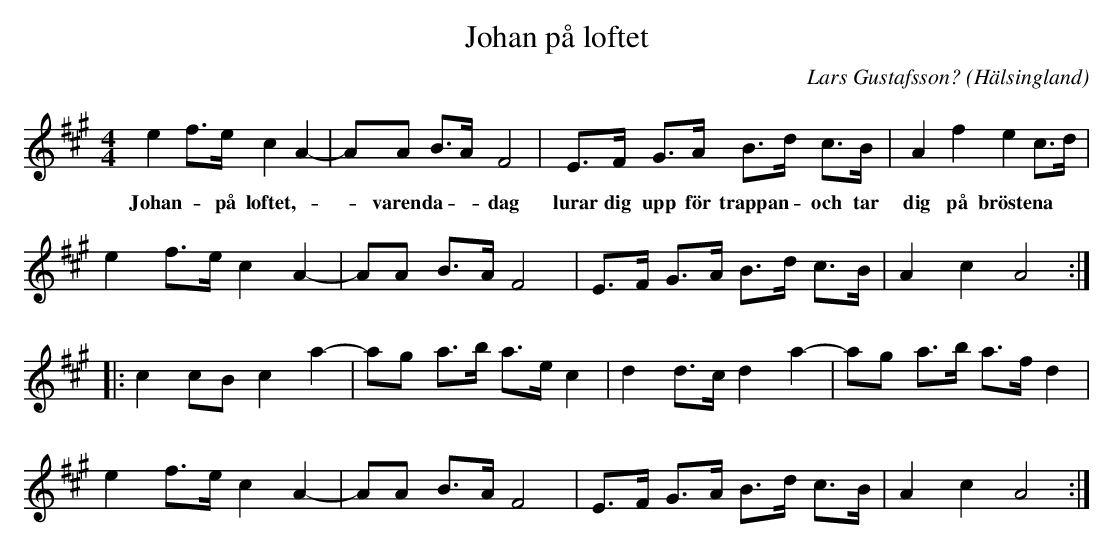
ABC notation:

X:1
T:Johan på loftet
C:Lars Gustafsson?
O:Hälsingland
M:4/4
L:1/8
K:A
e2 f>e c2 A2-|AA B>A F4|E>F G>A B>d c>B|A2 f2 e2 c>d|
w: Johan - på loftet, -- varenda -- dag lurar dig upp för trappan - och tar dig på bröstena
e2 f>e c2 A2-|AA B>A F4|E>F G>A B>d c>B|A2 c2 A4:|
|:c2 cB c2 a2-|ag a>b a>e c2|d2 d>c d2 a2-|ag a>b a>f d2|
e2 f>e c2 A2-|AA B>A F4|E>F G>A B>d c>B|A2 c2 A4:|
